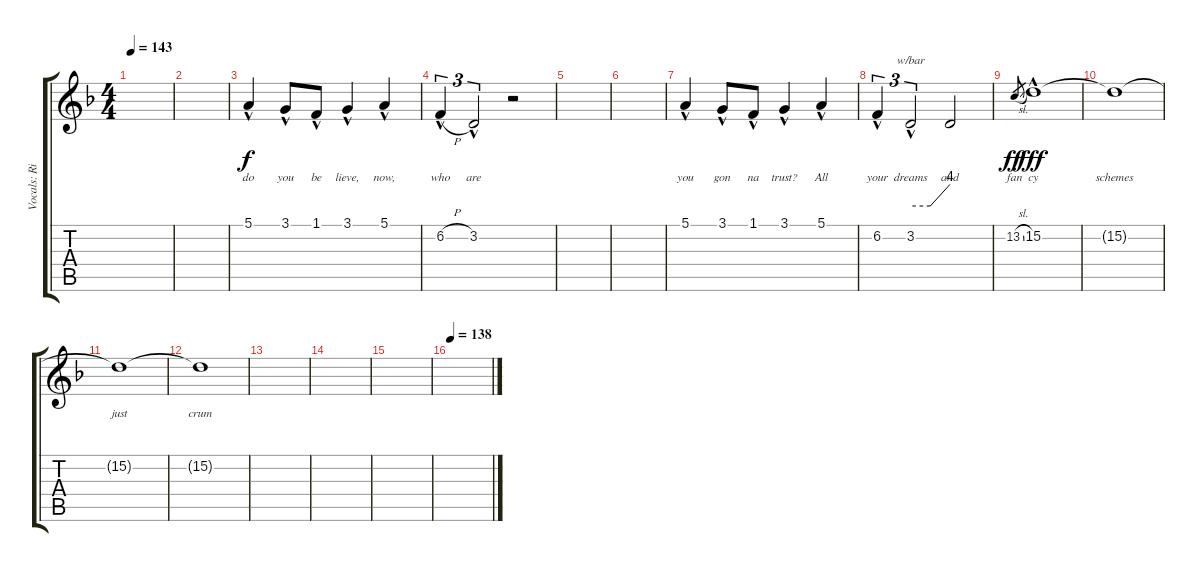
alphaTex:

\track ("Vocals: Rik" "Vocals: Ri") {instrument lead2sawtooth}
\staff {score tabs}
\tuning (E4 B3 G3 D3 A2 E2) {hide}
\ts (4 4)
\tempo 143
\clef g2
\ks f
|
|
5.1{hac}.4{lyrics (0 "do") lyrics (1 "") lyrics (2 "") lyrics (3 "") lyrics (4 "")} 3.1{hac}.8{lyrics (0 "you") lyrics (1 "") lyrics (2 "") lyrics (3 "") lyrics (4 "")} 1.1{hac}.8{lyrics (0 "be") lyrics (1 "") lyrics (2 "") lyrics (3 "") lyrics (4 "")} 3.1{hac}.4{lyrics (0 "lieve,") lyrics (1 "") lyrics (2 "") lyrics (3 "") lyrics (4 "")} 5.1{hac}.4{lyrics (0 "now,") lyrics (1 "") lyrics (2 "") lyrics (3 "") lyrics (4 "")} |
6.2{h hac}.4{tu (3 2) lyrics (0 "who") lyrics (1 "") lyrics (2 "") lyrics (3 "") lyrics (4 "")} 3.2{hac}.2{tu (3 2) lyrics (0 "are") lyrics (1 "") lyrics (2 "") lyrics (3 "") lyrics (4 "")} r.2 |
|
|
5.1{hac}.4{lyrics (0 "you") lyrics (1 "") lyrics (2 "") lyrics (3 "") lyrics (4 "")} 3.1{hac}.8{lyrics (0 "gon") lyrics (1 "") lyrics (2 "") lyrics (3 "") lyrics (4 "")} 1.1{hac}.8{lyrics (0 "na") lyrics (1 "") lyrics (2 "") lyrics (3 "") lyrics (4 "")} 3.1{hac}.4{lyrics (0 "trust?") lyrics (1 "") lyrics (2 "") lyrics (3 "") lyrics (4 "")} 5.1{hac}.4{lyrics (0 "All") lyrics (1 "") lyrics (2 "") lyrics (3 "") lyrics (4 "")} |
6.2{hac}.4{tu (3 2) lyrics (0 "your") lyrics (1 "") lyrics (2 "") lyrics (3 "") lyrics (4 "")} 3.2{hac}.2{tu (3 2) tbe (custom default 0 0 30 0 60 16) lyrics (0 "dreams") lyrics (1 "") lyrics (2 "") lyrics (3 "") lyrics (4 "")} 3.2{t}.2{lyrics (0 "and") lyrics (1 "") lyrics (2 "") lyrics (3 "") lyrics (4 "")} |
13.2{sl}.8{lyrics (0 "fan") lyrics (1 "") lyrics (2 "") lyrics (3 "") lyrics (4 "") gr dy ff} 15.2{hac}.1{lyrics (0 "cy") lyrics (1 "") lyrics (2 "") lyrics (3 "") lyrics (4 "") dy fff volume 0} |
15.2{t}.1{lyrics (0 "schemes") lyrics (1 "") lyrics (2 "") lyrics (3 "") lyrics (4 "")} |
15.2{t}.1{lyrics (0 "just") lyrics (1 "") lyrics (2 "") lyrics (3 "") lyrics (4 "")} |
15.2{t}.1{lyrics (0 "crum") lyrics (1 "") lyrics (2 "") lyrics (3 "") lyrics (4 "")} |
|
|
|
\tempo 138
